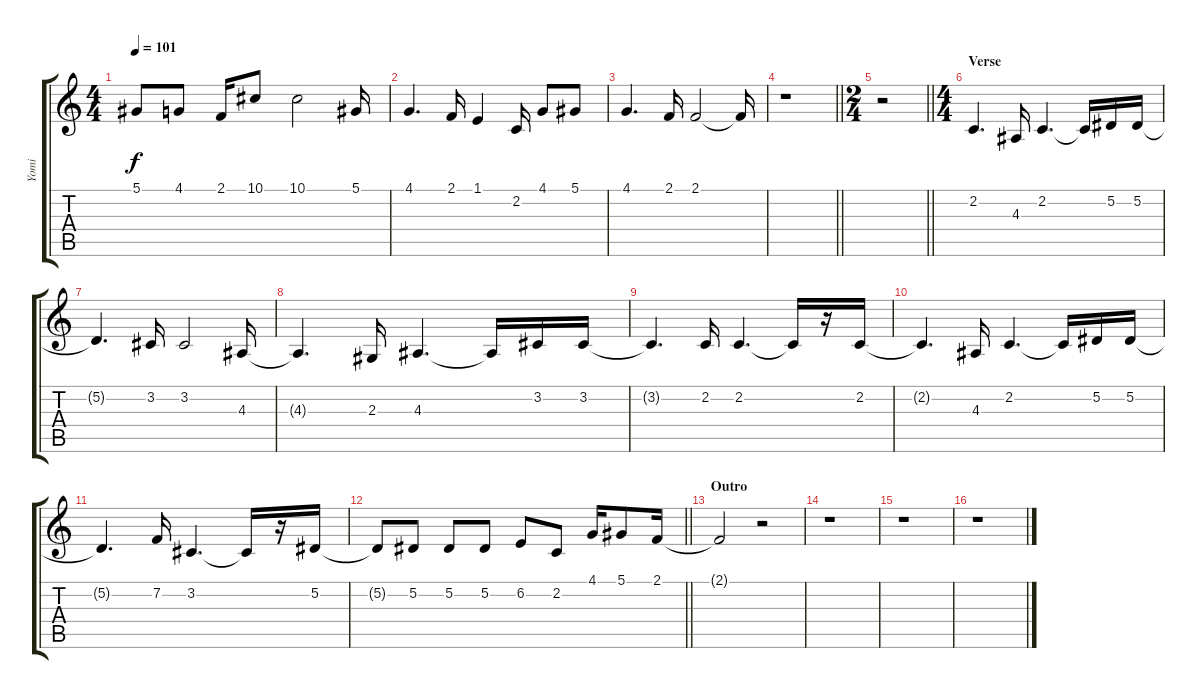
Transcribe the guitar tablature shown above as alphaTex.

\track ("Yomi" "Yomi") {instrument violin}
\staff {score tabs}
\tuning (Eb4 Bb3 Gb3 Db3 Ab2 Eb2) {hide}
\ts (4 4)
\tempo 101
\clef g2
\ks c
5.1.8{dy f} 4.1.8 2.1.16 10.1.8 10.1.2 5.1.16 |
4.1.4{d} 2.1.16 1.1.4 2.2.16 4.1.8 5.1.8 |
4.1.4{d} 2.1.16 2.1.2 2.1{t}.16 |
\barLineRight lightlight
r.1 |
\ts (2 4)
\barLineRight lightlight
r.2 |
\ts (4 4)
\section ("" "Verse")
2.2.4{d} 4.3.16 2.2.4{d} 2.2{t}.16 5.2.16 5.2.16 |
5.2{t}.4{d} 3.2.16 3.2.2 4.3.16 |
4.3{t}.4{d} 2.3.16 4.3.4{d} 4.3{t}.16 3.2.16 3.2.16 |
3.2{t}.4{d} 2.2.16 2.2.4{d} 2.2{t}.16 r.16 2.2.16 |
2.2{t}.4{d} 4.3.16 2.2.4{d} 2.2{t}.16 5.2.16 5.2.16 |
5.2{t}.4{d} 7.2.16 3.2.4{d} 3.2{t}.16 r.16 5.2.16 |
\barLineRight lightlight
5.2{t}.8 5.2.8 5.2.8 5.2.8 6.2.8 2.2.8 4.1.16 5.1.8 2.1.16 |
\section ("" "Outro")
2.1{t}.2 r.2 |
r.1 |
r.1 |
r.1
